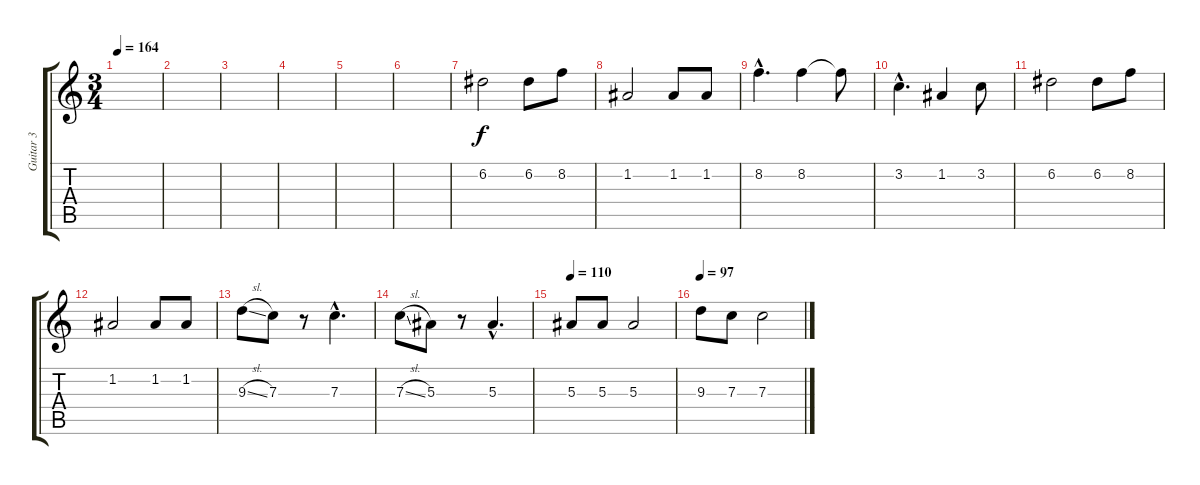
\track ("Guitar 3" "Guitar 3") {instrument electricguitarjazz}
\staff {score tabs}
\tuning (D4 A3 F3 C3 G2 D2) {hide}
\ts (3 4)
\tempo 164
\clef g2
\ks c
|
|
|
|
|
|
6.2.2{volume 16} 6.2.8 8.2.8 |
1.2.2 1.2.8 1.2.8 |
8.2{hac}.4{d} 8.2.4 8.2{t}.8 |
3.2{hac}.4{d} 1.2.4 3.2.8 |
6.2.2{volume 16} 6.2.8 8.2.8 |
1.2.2 1.2.8 1.2.8 |
9.3{sl}.8 7.3.8 r.8 7.3{hac}.4{d} |
7.3{sl}.8 5.3.8 r.8 5.3{hac}.4{d} |
\tempo 110
5.3.8 5.3.8 5.3.2 |
\tempo 97
9.3.8 7.3.8 7.3.2
